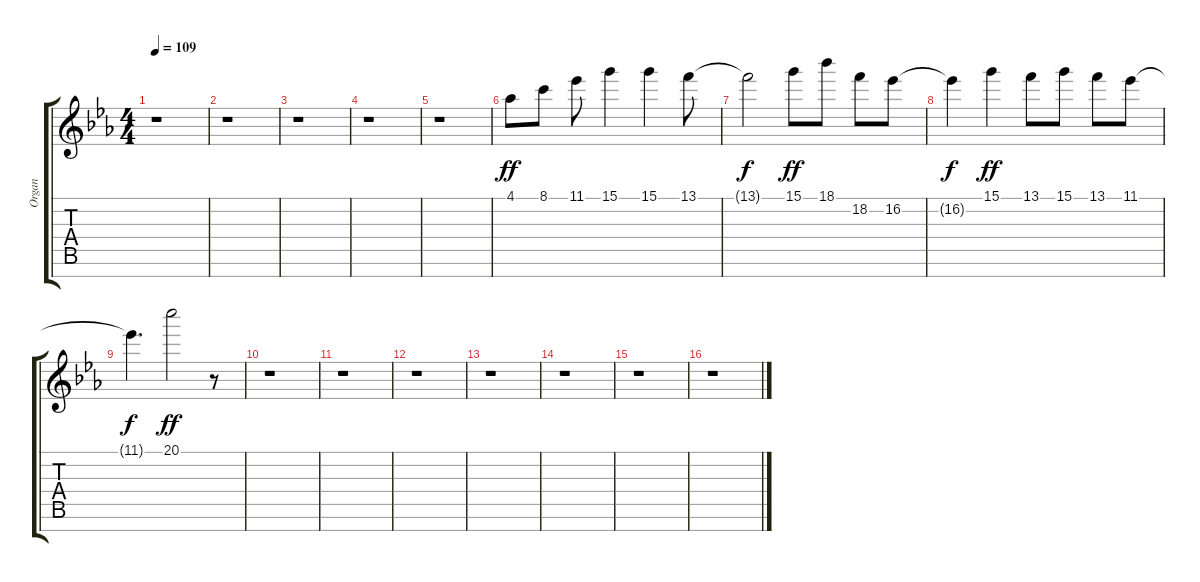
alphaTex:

\track ("Organ" "Organ") {instrument electricguitarclean}
\staff {score tabs}
\tuning (E4 B3 G3 D3 A2 E2 B1) {hide}
\ts (4 4)
\tempo 109
\clef g2
\ks eb
r.1{dy ff} |
r.1 |
r.1 |
r.1 |
r.1 |
4.1.8 8.1.8 11.1.8 15.1.4 15.1.4 13.1.8 |
13.1{t}.2{dy f} 15.1.8{dy ff} 18.1.8 18.2.8 16.2.8 |
16.2{t}.4{dy f} 15.1.4{dy ff} 13.1.8 15.1.8 13.1.8 11.1.8 |
11.1{t}.4{d dy f} 20.1.2{dy ff} r.8 |
r.1 |
r.1 |
r.1 |
r.1 |
r.1 |
r.1 |
r.1
